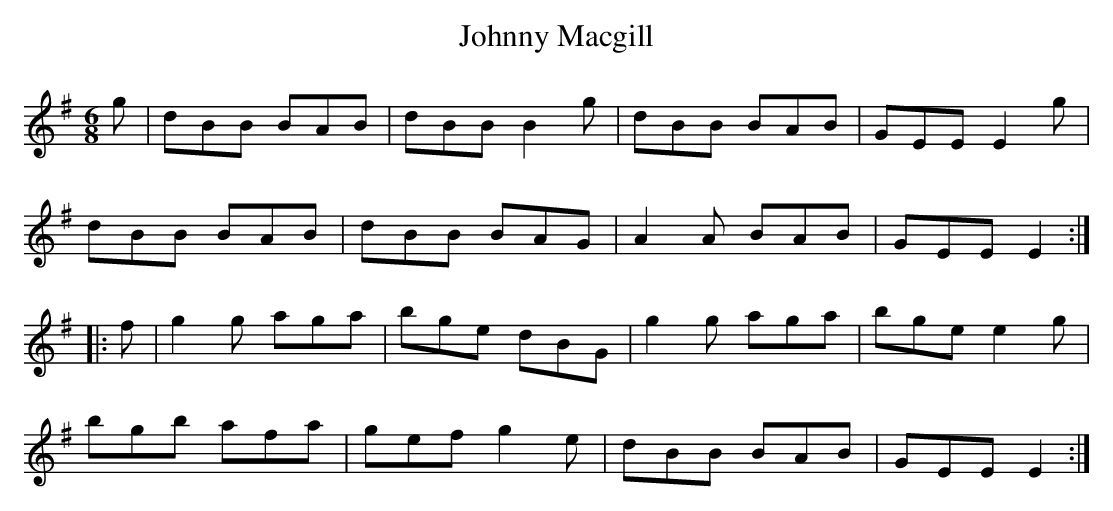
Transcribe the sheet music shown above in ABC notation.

X:1
T:Johnny Macgill
M:6/8
L:1/8
K:Em
g | dBB BAB | dBB B2g | dBB BAB | GEE E2g |
dBB BAB | dBB BAG | A2A BAB | GEE E2 :|
 |:f | g2g aga | bge dBG | g2g aga | bge e2g |
bgb afa | gef g2e | dBB BAB | GEE E2 :|
